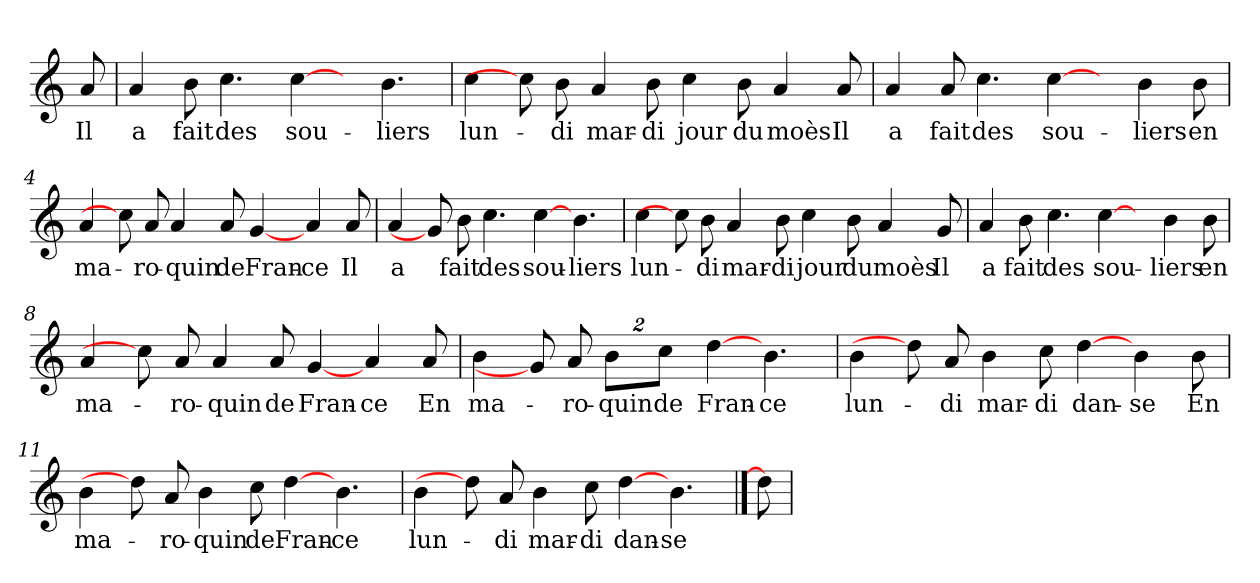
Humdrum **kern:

**kern	**text
*part1	*part1
*staff1	*staff1
*clefG2	*
*k[]	*
*C:	*
=	=
!	!LO:LY:b
8a/	Il
=1	=1
!	!LO:LY:b
4a/	a
!	!LO:LY:b
8b\	fait
!	!LO:LY:b
4.cc\	des
!	!LO:LY:b
[4cc\	sou-
8ryy	.
!	!LO:LY:b
4.b\	-liers
=2	=2
!	!LO:LY:b
4cc\	lun-
8cc\]	.
!	!LO:LY:b
8b\	-di
!	!LO:LY:b
4a/	mar-
!	!LO:LY:b
8b\	-di
!	!LO:LY:b
4cc\	jour
!	!LO:LY:b
8b\	du
!	!LO:LY:b
4a/	moès
!	!LO:LY:b
8a/	Il
=3	=3
!	!LO:LY:b
4a/	a
!	!LO:LY:b
8a/	fait
!	!LO:LY:b
4.cc\	des
!	!LO:LY:b
[4cc\	sou-
8ryy	.
!	!LO:LY:b
4b\	-liers
!	!LO:LY:b
8b\	en
!!LO:LB:g=z
=4	=4
!	!LO:LY:b
4a/	ma-
8cc\]	.
!	!LO:LY:b
8a/	-ro-
!	!LO:LY:b
4a/	-quin
!	!LO:LY:b
8a/	de
!	!LO:LY:b
[4g/	Fran-
!	!LO:LY:b
4a/	-ce
!	!LO:LY:b
8a/	Il
=5	=5
!	!LO:LY:b
4a/	a
8g/]	.
!	!LO:LY:b
8b\	fait
!	!LO:LY:b
4.cc\	des
!	!LO:LY:b
[4cc\	sou-
!	!LO:LY:b
4.b\	-liers
=6	=6
!	!LO:LY:b
4cc\	lun-
8cc\]	.
!	!LO:LY:b
8b\	-di
!	!LO:LY:b
4a/	mar-
!	!LO:LY:b
8b\	-di
!	!LO:LY:b
4cc\	jour
!	!LO:LY:b
8b\	du
!	!LO:LY:b
4a/	moès
!	!LO:LY:b
8g/	Il
=7	=7
!	!LO:LY:b
4a/	a
!	!LO:LY:b
8b\	fait
!	!LO:LY:b
4.cc\	des
!	!LO:LY:b
[4cc\	sou-
8ryy	.
!	!LO:LY:b
4b\	-liers
!	!LO:LY:b
8b\	en
!!LO:LB:g=z
=8	=8
!	!LO:LY:b
4a/	ma-
8cc\]	.
!	!LO:LY:b
8a/	-ro-
!	!LO:LY:b
4a/	-quin
!	!LO:LY:b
8a/	de
!	!LO:LY:b
[4g/	Fran-
!	!LO:LY:b
4a/	-ce
!	!LO:LY:b
8a/	En
=9	=9
!	!LO:LY:b
4b\	ma-
8g/]	.
!	!LO:LY:b
8a/	-ro-
!	!LO:LY:b
16%3b\L	-quin
!	!LO:LY:b
16%3cc\J	de
!	!LO:LY:b
[4dd\	Fran-
!	!LO:LY:b
4.b\	-ce
=10	=10
!	!LO:LY:b
4b\	lun-
8dd\]	.
!	!LO:LY:b
8a/	-di
!	!LO:LY:b
4b\	mar-
!	!LO:LY:b
8cc\	-di
!	!LO:LY:b
[4dd\	dan-
!	!LO:LY:b
4b\	-se
!	!LO:LY:b
8b\	En
!!LO:LB:g=z
=11	=11
!	!LO:LY:b
4b\	ma-
8dd\]	.
!	!LO:LY:b
8a/	-ro-
!	!LO:LY:b
4b\	-quin
!	!LO:LY:b
8cc\	de
!	!LO:LY:b
[4dd\	Fran-
!	!LO:LY:b
4.b\	-ce
=12	=12
!	!LO:LY:b
4b\	lun-
8dd\]	.
!	!LO:LY:b
8a/	-di
!	!LO:LY:b
4b\	mar-
!	!LO:LY:b
8cc\	-di
!	!LO:LY:b
[4dd\	dan-
!	!LO:LY:b
4.b\	-se
==13	==13
8dd\]	.
=	=
*-	*-
